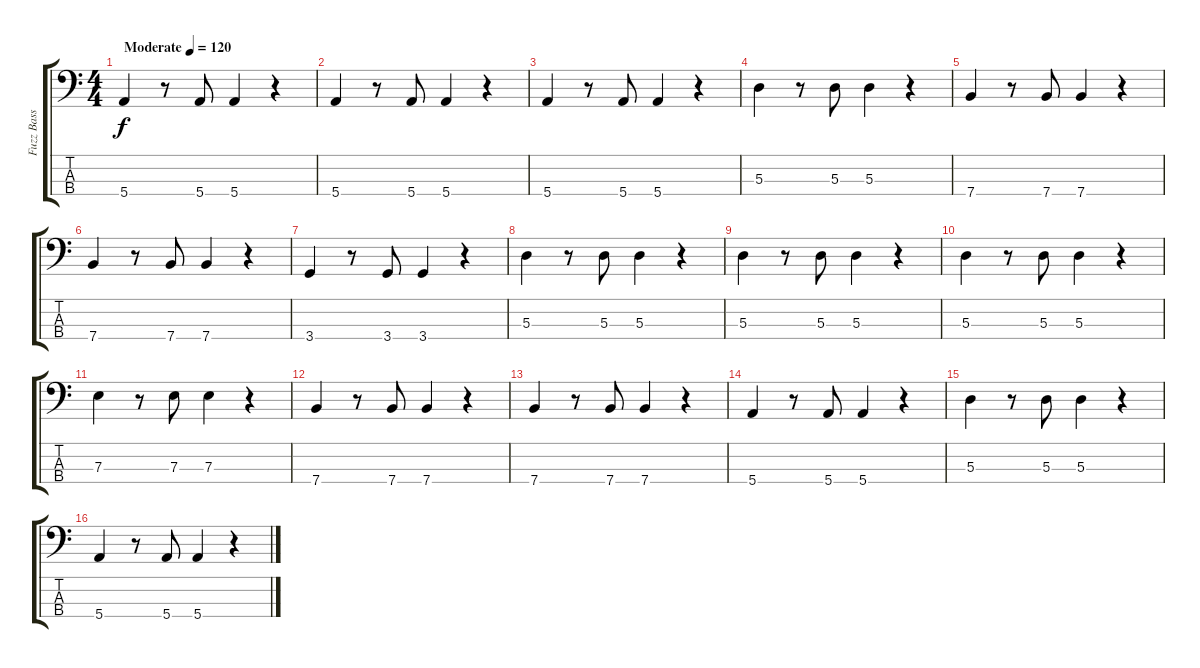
\track ("Fuzz Bass" "Fuzz Bass") {instrument distortionguitar}
\staff {score tabs}
\tuning (G2 D2 A1 E1) {hide}
\ts (4 4)
\tempo (120 "Moderate")
\clef f4
\ks c
5.4.4{dy f instrument distortionguitar} r.8 5.4.8 5.4.4 r.4 |
5.4.4 r.8 5.4.8 5.4.4 r.4 |
5.4.4 r.8 5.4.8 5.4.4 r.4 |
5.3.4 r.8 5.3.8 5.3.4 r.4 |
7.4.4 r.8 7.4.8 7.4.4 r.4 |
7.4.4 r.8 7.4.8 7.4.4 r.4 |
3.4.4 r.8 3.4.8 3.4.4 r.4 |
5.3.4 r.8 5.3.8 5.3.4 r.4 |
5.3.4 r.8 5.3.8 5.3.4 r.4 |
5.3.4 r.8 5.3.8 5.3.4 r.4 |
7.3.4 r.8 7.3.8 7.3.4 r.4 |
7.4.4 r.8 7.4.8 7.4.4 r.4 |
7.4.4 r.8 7.4.8 7.4.4 r.4 |
5.4.4 r.8 5.4.8 5.4.4 r.4 |
5.3.4 r.8 5.3.8 5.3.4 r.4 |
5.4.4 r.8 5.4.8 5.4.4 r.4
